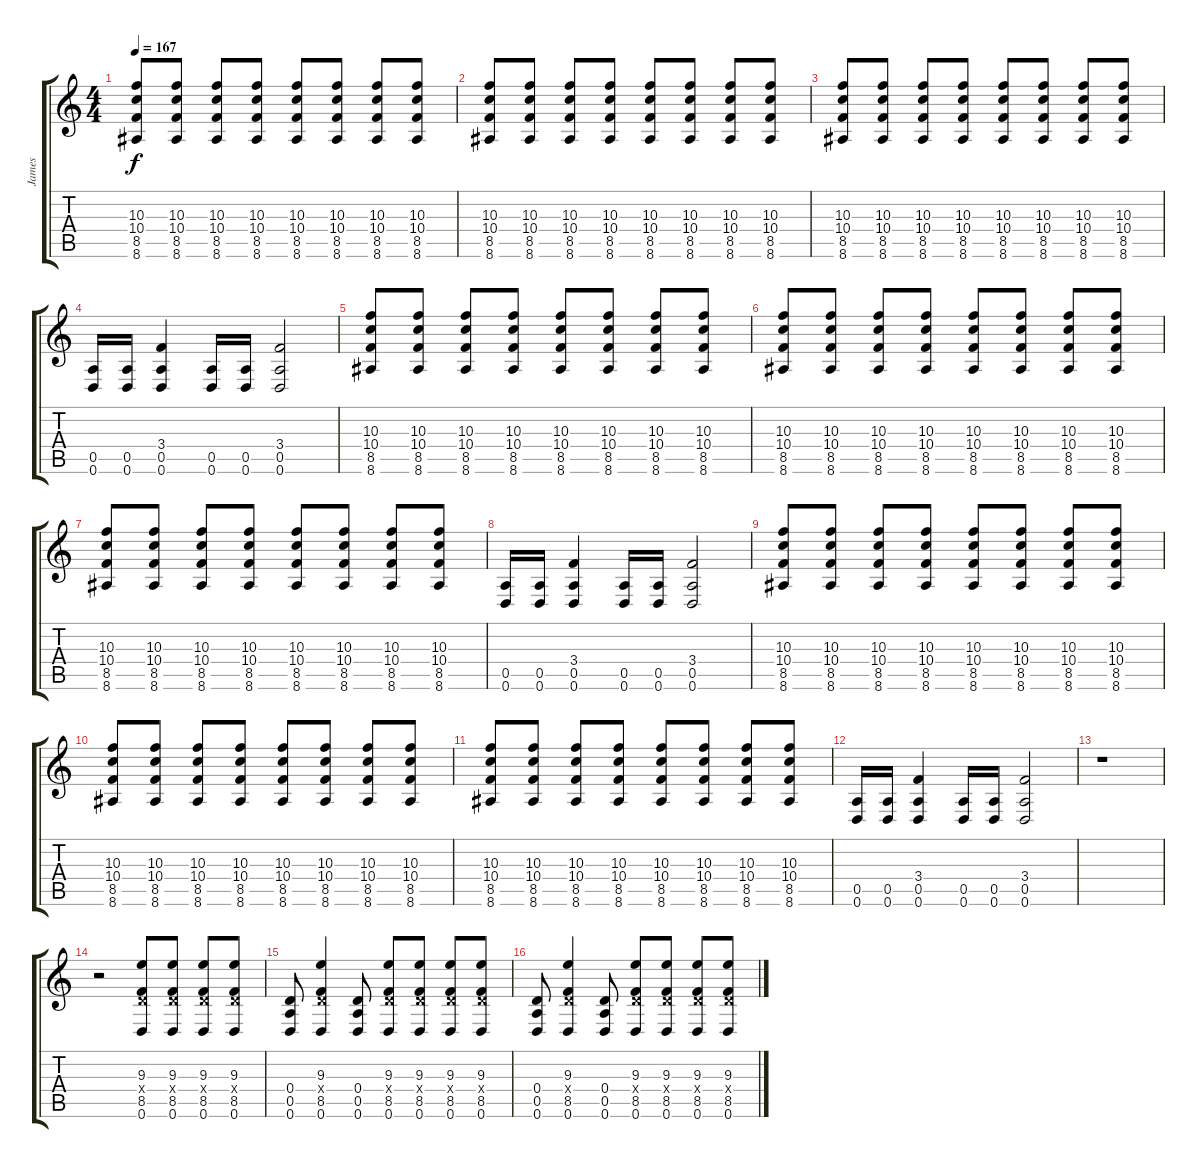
\track ("James" "James") {instrument distortionguitar}
\staff {score tabs}
\tuning (E4 B3 G3 D3 A2 D2) {hide}
\ts (4 4)
\tempo 167
\clef g2
\ks c
(10.3 10.4 8.5 8.6).8{dy f} (10.3 10.4 8.5 8.6).8 (10.3 10.4 8.5 8.6).8 (10.3 10.4 8.5 8.6).8 (10.3 10.4 8.5 8.6).8 (10.3 10.4 8.5 8.6).8 (10.3 10.4 8.5 8.6).8 (10.3 10.4 8.5 8.6).8 |
(10.3 10.4 8.5 8.6).8 (10.3 10.4 8.5 8.6).8 (10.3 10.4 8.5 8.6).8 (10.3 10.4 8.5 8.6).8 (10.3 10.4 8.5 8.6).8 (10.3 10.4 8.5 8.6).8 (10.3 10.4 8.5 8.6).8 (10.3 10.4 8.5 8.6).8 |
(10.3 10.4 8.5 8.6).8 (10.3 10.4 8.5 8.6).8 (10.3 10.4 8.5 8.6).8 (10.3 10.4 8.5 8.6).8 (10.3 10.4 8.5 8.6).8 (10.3 10.4 8.5 8.6).8 (10.3 10.4 8.5 8.6).8 (10.3 10.4 8.5 8.6).8 |
(0.5 0.6).16 (0.5 0.6).16 (3.4 0.5 0.6).4 (0.5 0.6).16 (0.5 0.6).16 (3.4 0.5 0.6).2 |
(10.3 10.4 8.5 8.6).8 (10.3 10.4 8.5 8.6).8 (10.3 10.4 8.5 8.6).8 (10.3 10.4 8.5 8.6).8 (10.3 10.4 8.5 8.6).8 (10.3 10.4 8.5 8.6).8 (10.3 10.4 8.5 8.6).8 (10.3 10.4 8.5 8.6).8 |
(10.3 10.4 8.5 8.6).8 (10.3 10.4 8.5 8.6).8 (10.3 10.4 8.5 8.6).8 (10.3 10.4 8.5 8.6).8 (10.3 10.4 8.5 8.6).8 (10.3 10.4 8.5 8.6).8 (10.3 10.4 8.5 8.6).8 (10.3 10.4 8.5 8.6).8 |
(10.3 10.4 8.5 8.6).8 (10.3 10.4 8.5 8.6).8 (10.3 10.4 8.5 8.6).8 (10.3 10.4 8.5 8.6).8 (10.3 10.4 8.5 8.6).8 (10.3 10.4 8.5 8.6).8 (10.3 10.4 8.5 8.6).8 (10.3 10.4 8.5 8.6).8 |
(0.5 0.6).16 (0.5 0.6).16 (3.4 0.5 0.6).4 (0.5 0.6).16 (0.5 0.6).16 (3.4 0.5 0.6).2 |
(10.3 10.4 8.5 8.6).8 (10.3 10.4 8.5 8.6).8 (10.3 10.4 8.5 8.6).8 (10.3 10.4 8.5 8.6).8 (10.3 10.4 8.5 8.6).8 (10.3 10.4 8.5 8.6).8 (10.3 10.4 8.5 8.6).8 (10.3 10.4 8.5 8.6).8 |
(10.3 10.4 8.5 8.6).8 (10.3 10.4 8.5 8.6).8 (10.3 10.4 8.5 8.6).8 (10.3 10.4 8.5 8.6).8 (10.3 10.4 8.5 8.6).8 (10.3 10.4 8.5 8.6).8 (10.3 10.4 8.5 8.6).8 (10.3 10.4 8.5 8.6).8 |
(10.3 10.4 8.5 8.6).8 (10.3 10.4 8.5 8.6).8 (10.3 10.4 8.5 8.6).8 (10.3 10.4 8.5 8.6).8 (10.3 10.4 8.5 8.6).8 (10.3 10.4 8.5 8.6).8 (10.3 10.4 8.5 8.6).8 (10.3 10.4 8.5 8.6).8 |
(0.5 0.6).16 (0.5 0.6).16 (3.4 0.5 0.6).4 (0.5 0.6).16 (0.5 0.6).16 (3.4 0.5 0.6).2 |
r.1 |
r.2 (9.3 0.4{x} 8.5 0.6).8 (9.3 0.4{x} 8.5 0.6).8 (9.3 0.4{x} 8.5 0.6).8 (9.3 0.4{x} 8.5 0.6).8 |
(0.4 0.5 0.6).8 (9.3 0.4{x} 8.5 0.6).4 (0.4 0.5 0.6).8 (9.3 0.4{x} 8.5 0.6).8 (9.3 0.4{x} 8.5 0.6).8 (9.3 0.4{x} 8.5 0.6).8 (9.3 0.4{x} 8.5 0.6).8 |
(0.4 0.5 0.6).8 (9.3 0.4{x} 8.5 0.6).4 (0.4 0.5 0.6).8 (9.3 0.4{x} 8.5 0.6).8 (9.3 0.4{x} 8.5 0.6).8 (9.3 0.4{x} 8.5 0.6).8 (9.3 0.4{x} 8.5 0.6).8
